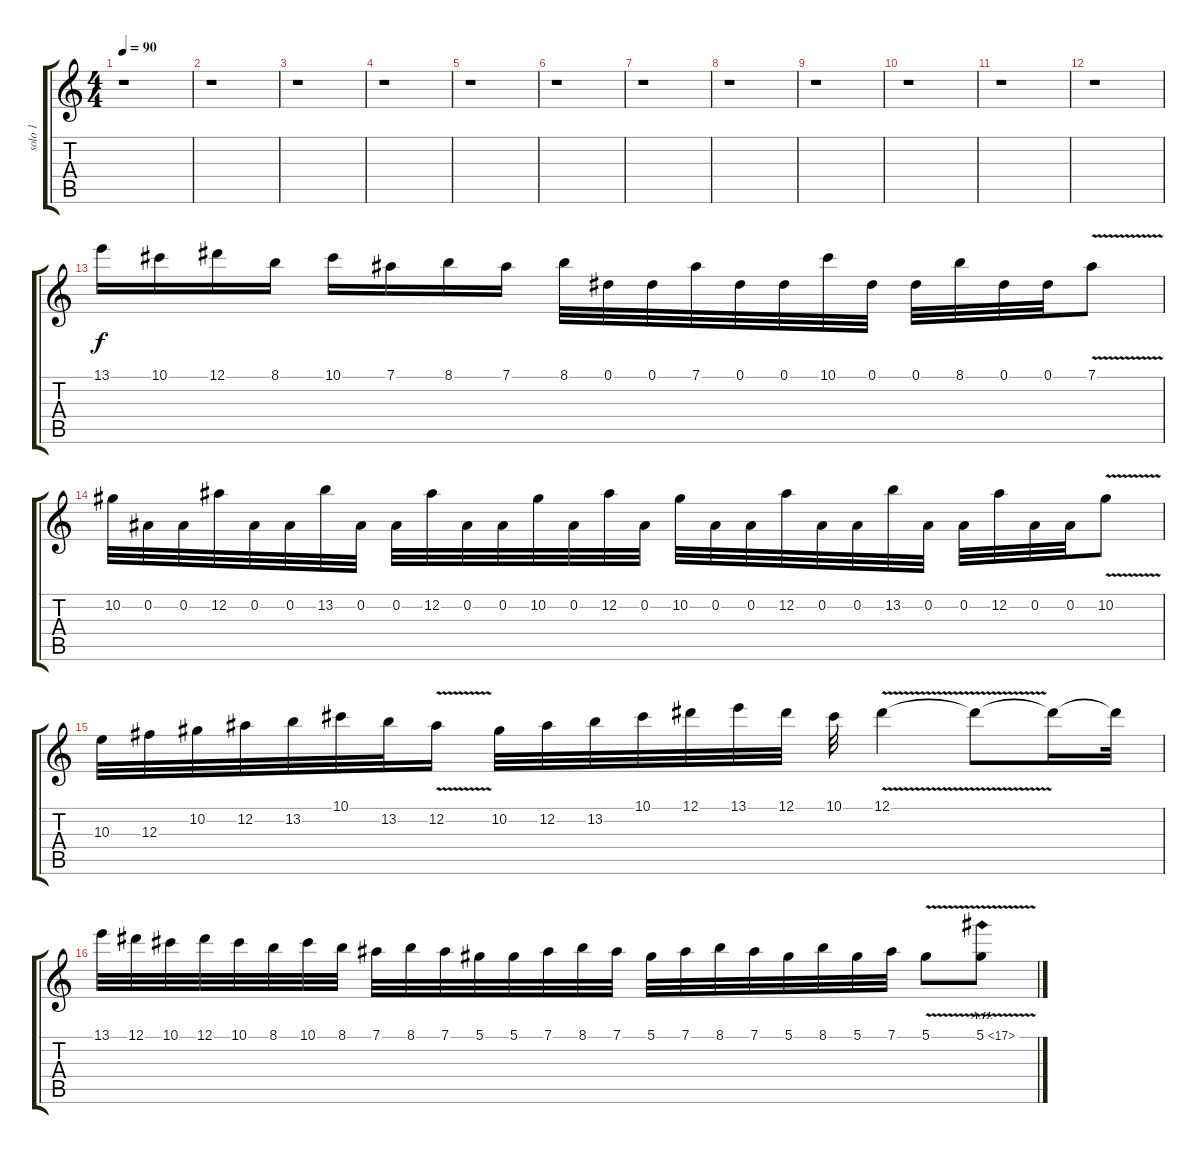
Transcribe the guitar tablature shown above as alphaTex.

\track ("solo 1" "solo 1") {instrument distortionguitar}
\staff {score tabs}
\tuning (Eb4 Bb3 Gb3 Db3 Ab2 Eb2) {hide}
\ts (4 4)
\tempo 90
\clef g2
\ks c
r.1{dy f instrument distortionguitar} |
r.1 |
r.1 |
r.1 |
r.1 |
r.1 |
r.1 |
r.1 |
r.1 |
r.1 |
r.1 |
r.1 |
13.1.16 10.1.16 12.1.16 8.1.16 10.1.16 7.1.16 8.1.16 7.1.16 8.1.32 0.1.32 0.1.32 7.1.32 0.1.32 0.1.32 10.1.32 0.1.32 0.1.32 8.1.32 0.1.32 0.1.32 7.1{v}.8 |
10.2.32 0.2.32 0.2.32 12.2.32 0.2.32 0.2.32 13.2.32 0.2.32 0.2.32 12.2.32 0.2.32 0.2.32 10.2.32 0.2.32 12.2.32 0.2.32 10.2.32 0.2.32 0.2.32 12.2.32 0.2.32 0.2.32 13.2.32 0.2.32 0.2.32 12.2.32 0.2.32 0.2.32 10.2{v}.8 |
10.3.32 12.3.32 10.2.32 12.2.32 13.2.32 10.1.32 13.2.32 12.2{v}.16 10.2.32 12.2.32 13.2.32 10.1.32 12.1.32 13.1.32 12.1.32 10.1.32 12.1{v}.4 12.1{t}.8 12.1{t}.16 12.1{t}.32 |
13.1.32 12.1.32 10.1.32 12.1.32 10.1.32 8.1.32 10.1.32 8.1.32 7.1.32 8.1.32 7.1.32 5.1.32 5.1.32 7.1.32 8.1.32 7.1.32 5.1.32 7.1.32 8.1.32 7.1.32 5.1.32 8.1.32 5.1.32 7.1.32 5.1{v}.8 5.1{ah 12 v}.8
